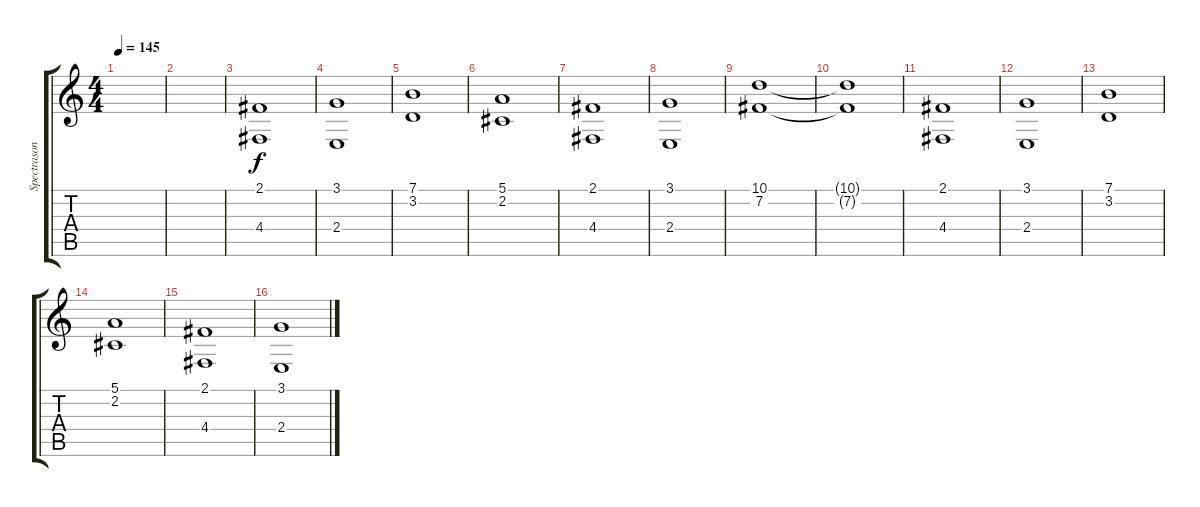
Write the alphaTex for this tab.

\track ("Spectrasonics Omnisphere" "Spectrason") {instrument choiraahs}
\staff {score tabs}
\tuning (E4 B3 G3 D3 A2 E2) {hide}
\ts (4 4)
\tempo 145
\clef g2
\ks c
|
|
(2.1 4.4).1 |
(3.1 2.4).1 |
(7.1 3.2).1 |
(5.1 2.2).1 |
(2.1 4.4).1 |
(3.1 2.4).1 |
(10.1 7.2).1 |
(10.1{t} 7.2{t}).1 |
(2.1 4.4).1 |
(3.1 2.4).1 |
(7.1 3.2).1 |
(5.1 2.2).1 |
(2.1 4.4).1 |
(3.1 2.4).1
